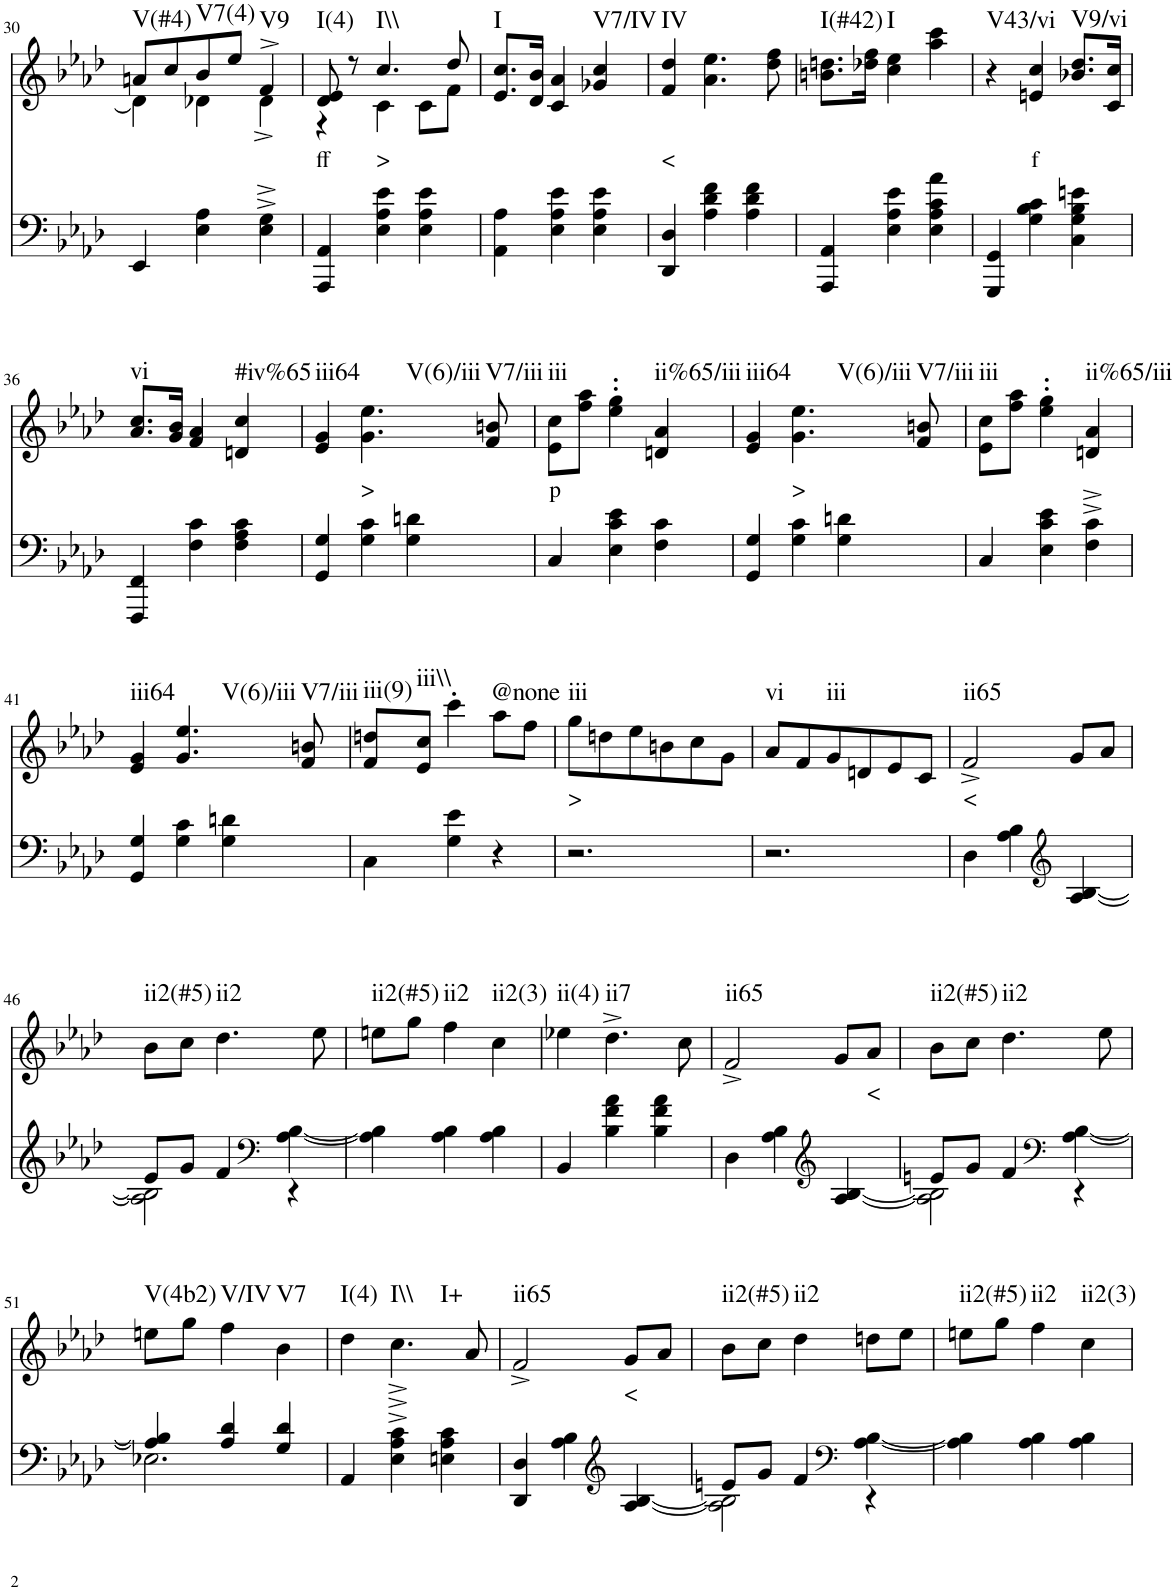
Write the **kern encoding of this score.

**kern	**kern	**text	**harte
*part2	*part1	*part1	*part1
*staff2	*staff1	*staff1	*
*I"Piano	*I"Piano	*	*
*I'Pno	*I'Pno	*	*
!!LO:PB:g=z
*clefF4	*clefG2	*	*
*k[b-e-a-d-]	*k[b-e-a-d-]	*	*
*A-:	*A-:	*	*
*M3/4	*M3/4	*	*
=30	=30	=30	=30
*	*^	*	*
!	!	!	!	!LO:H:kt=V(#4)
4EE-/	8an/L	4d\]	.	N
.	8cc/	.	.	.
!	!	!	!	!LO:H:kt=V7(4)
4E-\ 4A-\	8b-/	4d-X\	.	N
.	8ee-/J	.	.	.
!	!	!	!	!LO:H:kt=V9
4E-\^ 4G\^	4f^/	4d-^\	.	N
=31	=31	=31	=31	=31
!	!	!	!LO:LY:b	!LO:H:kt=I(4)
4AAA-/ 4AA-/	8d-/ 8e-/	4r	ff	N
.	8r	.	.	.
!	!	!	!LO:LY:b	!LO:H:kt=I\\
4E-\ 4A-\ 4e-\	4.cc/	4c\	>	N
4E-\ 4A-\ 4e-\	.	8c\L	.	.
.	8dd-/	8f\J	.	.
=32	=32	=32	=32	=32
!	!	!	!	!LO:H:kt=I
*	*v	*v	*	*
4AA-\ 4A-\	8.e-/ 8.cc/L	.	N
.	16d-/ 16b-/Jk	.	.
4E-\ 4A-\ 4e-\	4c/ 4a-/	.	.
!	!	!	!LO:H:kt=V7/IV
4E-\ 4A-\ 4e-\	4g-X/ 4cc/	.	N
=33	=33	=33	=33
!	!	!LO:LY:b	!LO:H:kt=IV
4DD-/ 4D-/	4f/ 4dd-/	<	N
4A-\ 4d-\ 4f\	4.a-\ 4.ee-\	.	.
4A-\ 4d-\ 4f\	.	.	.
.	8dd-\ 8ff\	.	.
=34	=34	=34	=34
!	!	!	!LO:H:kt=I(#42)
4AAA-/ 4AA-/	8.bn\ 8.ddn\L	.	N
.	16dd-X\ 16ff\Jk	.	.
!	!	!	!LO:H:kt=I
4E-\ 4A-\ 4e-\	4cc\ 4ee-\	.	N
4E-\ 4A-\ 4c\ 4a-\	4aa-\ 4ccc\	.	.
=35	=35	=35	=35
!	!	!	!LO:H:kt=V43/vi
4GGG/ 4GG/	4r	.	N
!	!	!LO:LY:b	!
4G\ 4B-\ 4c\	4en/ 4cc/	f	.
!	!	!	!LO:H:kt=V9/vi
4C\ 4G\ 4B-\ 4en\	8.b-X/ 8.dd-/L	.	N
.	16c/ 16cc/Jk	.	.
!!LO:LB:g=z
=36	=36	=36	=36
!	!	!	!LO:H:kt=vi
4FFF/ 4FF/	8.a-/ 8.cc/L	.	N
.	16g/ 16b-/Jk	.	.
4F\ 4c\	4f/ 4a-/	.	.
!	!	!	!LO:H:kt=#iv%65
4F\ 4A-\ 4c\	4dn/ 4cc/	.	N
=37	=37	=37	=37
!	!	!	!LO:H:kt=iii64
4GG/ 4G/	4e-/ 4g/	.	N
!	!	!LO:LY:b	!LO:H:kt=V(6)/iii
4G\ 4c\	4.g\ 4.ee-\	>	N
4G\ 4dn\	.	.	.
!	!	!	!LO:H:kt=V7/iii
.	8f/ 8bn/	.	N
=38	=38	=38	=38
!	!	!LO:LY:b	!LO:H:kt=iii
4C/	8e-\ 8cc\L	p	N
.	8ff\ 8aa-\J	.	.
4E-\ 4c\ 4e-\	4ee-\' 4gg\'	.	.
!	!	!	!LO:H:kt=ii%65/iii
4F\ 4c\	4dn/ 4a-/	.	N
=39	=39	=39	=39
!	!	!	!LO:H:kt=iii64
4GG/ 4G/	4e-/ 4g/	.	N
!	!	!LO:LY:b	!LO:H:kt=V(6)/iii
4G\ 4c\	4.g\ 4.ee-\	>	N
4G\ 4dn\	.	.	.
!	!	!	!LO:H:kt=V7/iii
.	8f/ 8bn/	.	N
=40	=40	=40	=40
!	!	!	!LO:H:kt=iii
4C/	8e-\ 8cc\L	.	N
.	8ff\ 8aa-\J	.	.
4E-\ 4c\ 4e-\	4ee-\' 4gg\'	.	.
!	!	!	!LO:H:kt=ii%65/iii
4F\^ 4c\^	4dn/ 4a-/	.	N
!!LO:LB:g=z
=41	=41	=41	=41
!	!	!	!LO:H:kt=iii64
4GG/ 4G/	4e-/ 4g/	.	N
!	!	!	!LO:H:kt=V(6)/iii
4G\ 4c\	4.g/ 4.ee-/	.	N
4G\ 4dn\	.	.	.
!	!	!	!LO:H:kt=V7/iii
.	8f/ 8bn/	.	N
=42	=42	=42	=42
!	!	!	!LO:H:kt=iii(9)
4C\	8f/ 8ddn/L	.	N
!	!	!	!LO:H:kt=iii\\
.	8e-/ 8cc/J	.	N
4G\ 4e-\	4ccc'\	.	.
!	!	!	!LO:H:kt=@none
4r	8aa-\L	.	N
.	8ff\J	.	.
=43	=43	=43	=43
!	!	!LO:LY:b	!LO:H:kt=iii
2.r	8gg\L	>	N
.	8ddn\	.	.
.	8ee-\	.	.
.	8bn\	.	.
.	8cc\	.	.
.	8g\J	.	.
=44	=44	=44	=44
!	!	!	!LO:H:kt=vi
2.r	8a-/L	.	N
.	8f/	.	.
!	!	!	!LO:H:kt=iii
.	8g/	.	N
.	8dn/	.	.
.	8e-/	.	.
.	8c/J	.	.
=45	=45	=45	=45
!	!	!LO:LY:b	!LO:H:kt=ii65
4D-\	2f^/	<	N
4A-\ 4B-\	.	.	.
*clefG2	*	*	*
[4A-/ [4B-/	8g/L	.	.
.	8a-/J	.	.
!!LO:LB:g=z
=46	=46	=46	=46
*^	*	*	*
!	!	!	!	!LO:H:kt=ii2(#5)
2A-\] 2B-\]	8e-/L	8b-\L	.	N
.	8g/J	8cc\J	.	.
!	!	!	!	!LO:H:kt=ii2
.	4f/	4.dd-\	.	N
*clefF4	*	*	*	*
[4A-\ [4B-\	4r	.	.	.
.	.	8ee-\	.	.
*v	*v	*	*	*
=47	=47	=47	=47
!	!	!	!LO:H:kt=ii2(#5)
4A-\] 4B-\]	8een\L	.	N
.	8gg\J	.	.
!	!	!	!LO:H:kt=ii2
4A-\ 4B-\	4ff\	.	N
!	!	!	!LO:H:kt=ii2(3)
4A-\ 4B-\	4cc\	.	N
=48	=48	=48	=48
!	!	!	!LO:H:kt=ii(4)
4BB-/	4ee-X\	.	N
!	!	!	!LO:H:kt=ii7
4B-\ 4f\ 4a-\	4.dd-^\	.	N
4B-\ 4f\ 4a-\	.	.	.
.	8cc\	.	.
=49	=49	=49	=49
!	!	!	!LO:H:kt=ii65
4D-\	2f^/	.	N
4A-\ 4B-\	.	.	.
*clefG2	*	*	*
[4A-/ [4B-/	8g/L	.	.
!	!	!LO:LY:b	!
.	8a-/J	<	.
=50	=50	=50	=50
*^	*	*	*
!	!	!	!	!LO:H:kt=ii2(#5)
2A-\] 2B-\]	8en/L	8b-\L	.	N
.	8g/J	8cc\J	.	.
!	!	!	!	!LO:H:kt=ii2
.	4f/	4.dd-\	.	N
*clefF4	*	*	*	*
[4A-\ [4B-\	4r	.	.	.
.	.	8ee-\	.	.
!!LO:LB:g=z
=51	=51	=51	=51	=51
!	!	!	!	!LO:H:kt=V(4b2)
4A-/] 4B-/]	2.E-X\	8een\L	.	N
.	.	8gg\J	.	.
!	!	!	!	!LO:H:kt=V/IV
4A-/ 4d-/	.	4ff\	.	N
!	!	!	!	!LO:H:kt=V7
4G/ 4d-/	.	4b-\	.	N
*v	*v	*	*	*
=52	=52	=52	=52
!	!	!	!LO:H:kt=I(4)
4AA-/	4dd-\	.	N
!	!	!	!LO:H:n=1:kt=I\\
!	!	!	!LO:H:n=2:kt=I+
4E-\^ 4A-\^ 4c\^	4.cc\	.	N N
4En\ 4A-\ 4c\	.	.	.
.	8a-/	.	.
=53	=53	=53	=53
!	!	!	!LO:H:kt=ii65
4DD-/ 4D-/	2f^/	.	N
4A-\ 4B-\	.	.	.
*clefG2	*	*	*
!	!	!LO:LY:b	!
[4A-/ [4B-/	8g/L	<	.
.	8a-/J	.	.
=54	=54	=54	=54
*^	*	*	*
!	!	!	!	!LO:H:kt=ii2(#5)
2A-\] 2B-\]	8en/L	8b-\L	.	N
.	8g/J	8cc\J	.	.
!	!	!	!	!LO:H:kt=ii2
.	4f/	4dd-\	.	N
*clefF4	*	*	*	*
[4A-\ [4B-\	4r	8ddn\L	.	.
.	.	8ee-\J	.	.
*v	*v	*	*	*
=55	=55	=55	=55
!	!	!	!LO:H:kt=ii2(#5)
4A-\] 4B-\]	8een\L	.	N
.	8gg\J	.	.
!	!	!	!LO:H:kt=ii2
4A-\ 4B-\	4ff\	.	N
!	!	!	!LO:H:kt=ii2(3)
4A-\ 4B-\	4cc\	.	N
=	=	=	=
*-	*-	*-	*-
